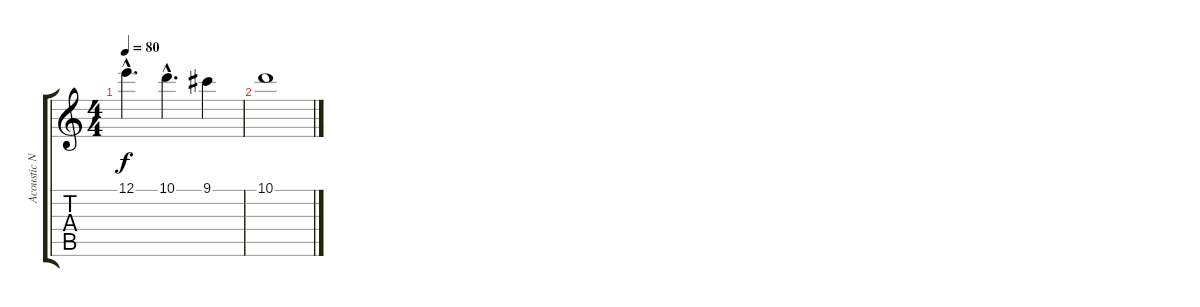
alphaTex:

\track ("Acoustic Nylon" "Acoustic N") {instrument acousticguitarnylon}
\staff {score tabs}
\tuning (E4 B3 G3 D3 A2 E2) {hide}
\ts (4 4)
\tempo 80
\clef g2
\ks c
12.1{hac}.4{d dy f} 10.1{hac}.4{d} 9.1.4 |
10.1.1
